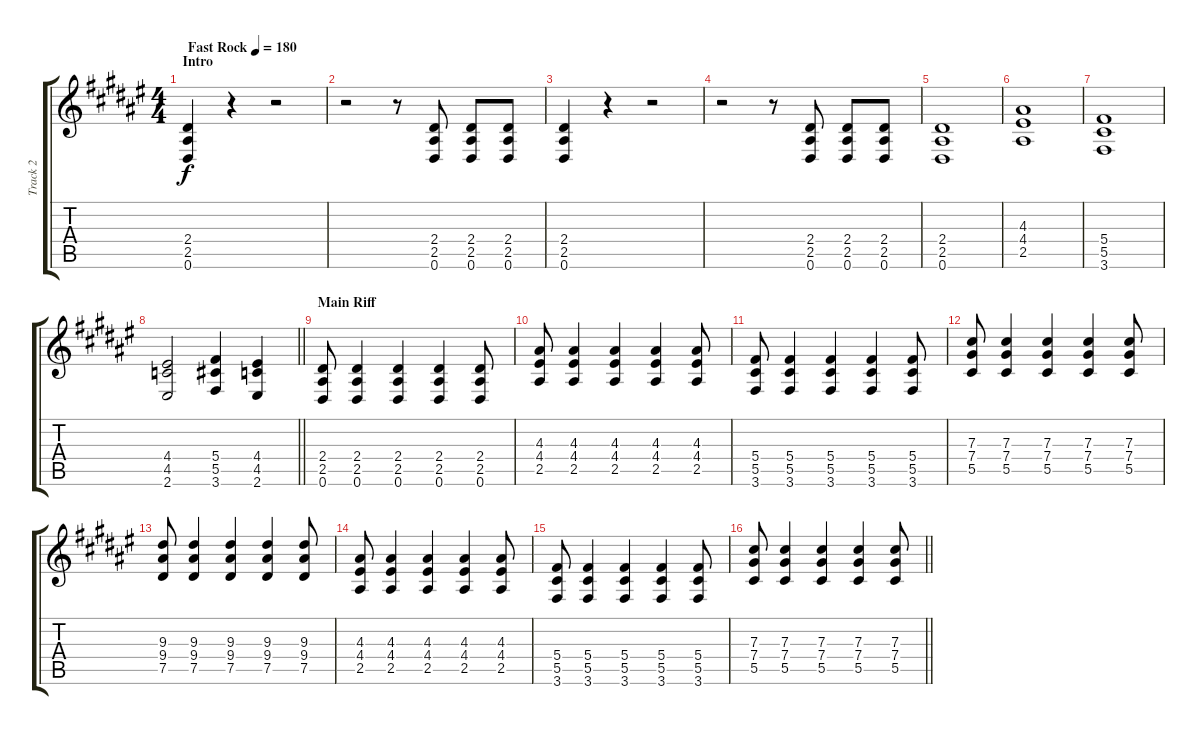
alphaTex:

\track ("Track 2" "Track 2") {instrument distortionguitar}
\staff {score tabs}
\tuning (Eb4 Bb3 Gb3 Db3 Ab2 Eb2) {hide}
\ts (4 4)
\section ("" "Intro")
\tempo (180 "Fast Rock")
\clef g2
\ks f#
(2.4 2.5 0.6).4{dy f instrument distortionguitar} r.4 r.2 |
r.2 r.8 (2.4 2.5 0.6).8 (2.4 2.5 0.6).8 (2.4 2.5 0.6).8 |
(2.4 2.5 0.6).4 r.4 r.2 |
r.2 r.8 (2.4 2.5 0.6).8 (2.4 2.5 0.6).8 (2.4 2.5 0.6).8 |
(2.4 2.5 0.6).1 |
(4.3 4.4 2.5).1 |
(5.4 5.5 3.6).1 |
\barLineRight lightlight
(4.4 4.5 2.6).2 (5.4 5.5 3.6).4 (4.4 4.5 2.6).4 |
\section ("" "Main Riff")
(2.4 2.5 0.6).8 (2.4 2.5 0.6).4 (2.4 2.5 0.6).4 (2.4 2.5 0.6).4 (2.4 2.5 0.6).8 |
(4.3 4.4 2.5).8 (4.3 4.4 2.5).4 (4.3 4.4 2.5).4 (4.3 4.4 2.5).4 (4.3 4.4 2.5).8 |
(5.4 5.5 3.6).8 (5.4 5.5 3.6).4 (5.4 5.5 3.6).4 (5.4 5.5 3.6).4 (5.4 5.5 3.6).8 |
(7.3 7.4 5.5).8 (7.3 7.4 5.5).4 (7.3 7.4 5.5).4 (7.3 7.4 5.5).4 (7.3 7.4 5.5).8 |
(9.3 9.4 7.5).8 (9.3 9.4 7.5).4 (9.3 9.4 7.5).4 (9.3 9.4 7.5).4 (9.3 9.4 7.5).8 |
(4.3 4.4 2.5).8 (4.3 4.4 2.5).4 (4.3 4.4 2.5).4 (4.3 4.4 2.5).4 (4.3 4.4 2.5).8 |
(5.4 5.5 3.6).8 (5.4 5.5 3.6).4 (5.4 5.5 3.6).4 (5.4 5.5 3.6).4 (5.4 5.5 3.6).8 |
\barLineRight lightlight
(7.3 7.4 5.5).8 (7.3 7.4 5.5).4 (7.3 7.4 5.5).4 (7.3 7.4 5.5).4 (7.3 7.4 5.5).8
